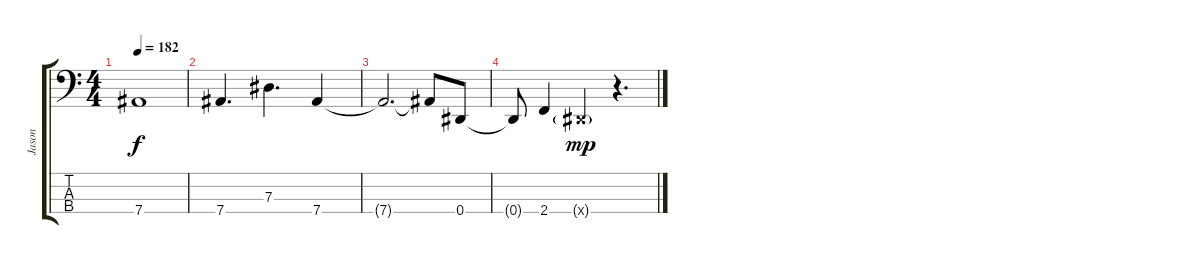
\track ("Jason" "Jason") {instrument electricbasspick}
\staff {score tabs}
\tuning (Gb2 Db2 Ab1 Eb1) {hide}
\ts (4 4)
\tempo 182
\clef f4
\ks c
7.4{t}.1{dy f} |
7.4.4{d} 7.3.4{d} 7.4.4 |
7.4{t}.2{d} 7.4{t}.8 0.4.8 |
0.4{t}.8 2.4.4 0.4{g x}.4{dy mp} r.4{d}
